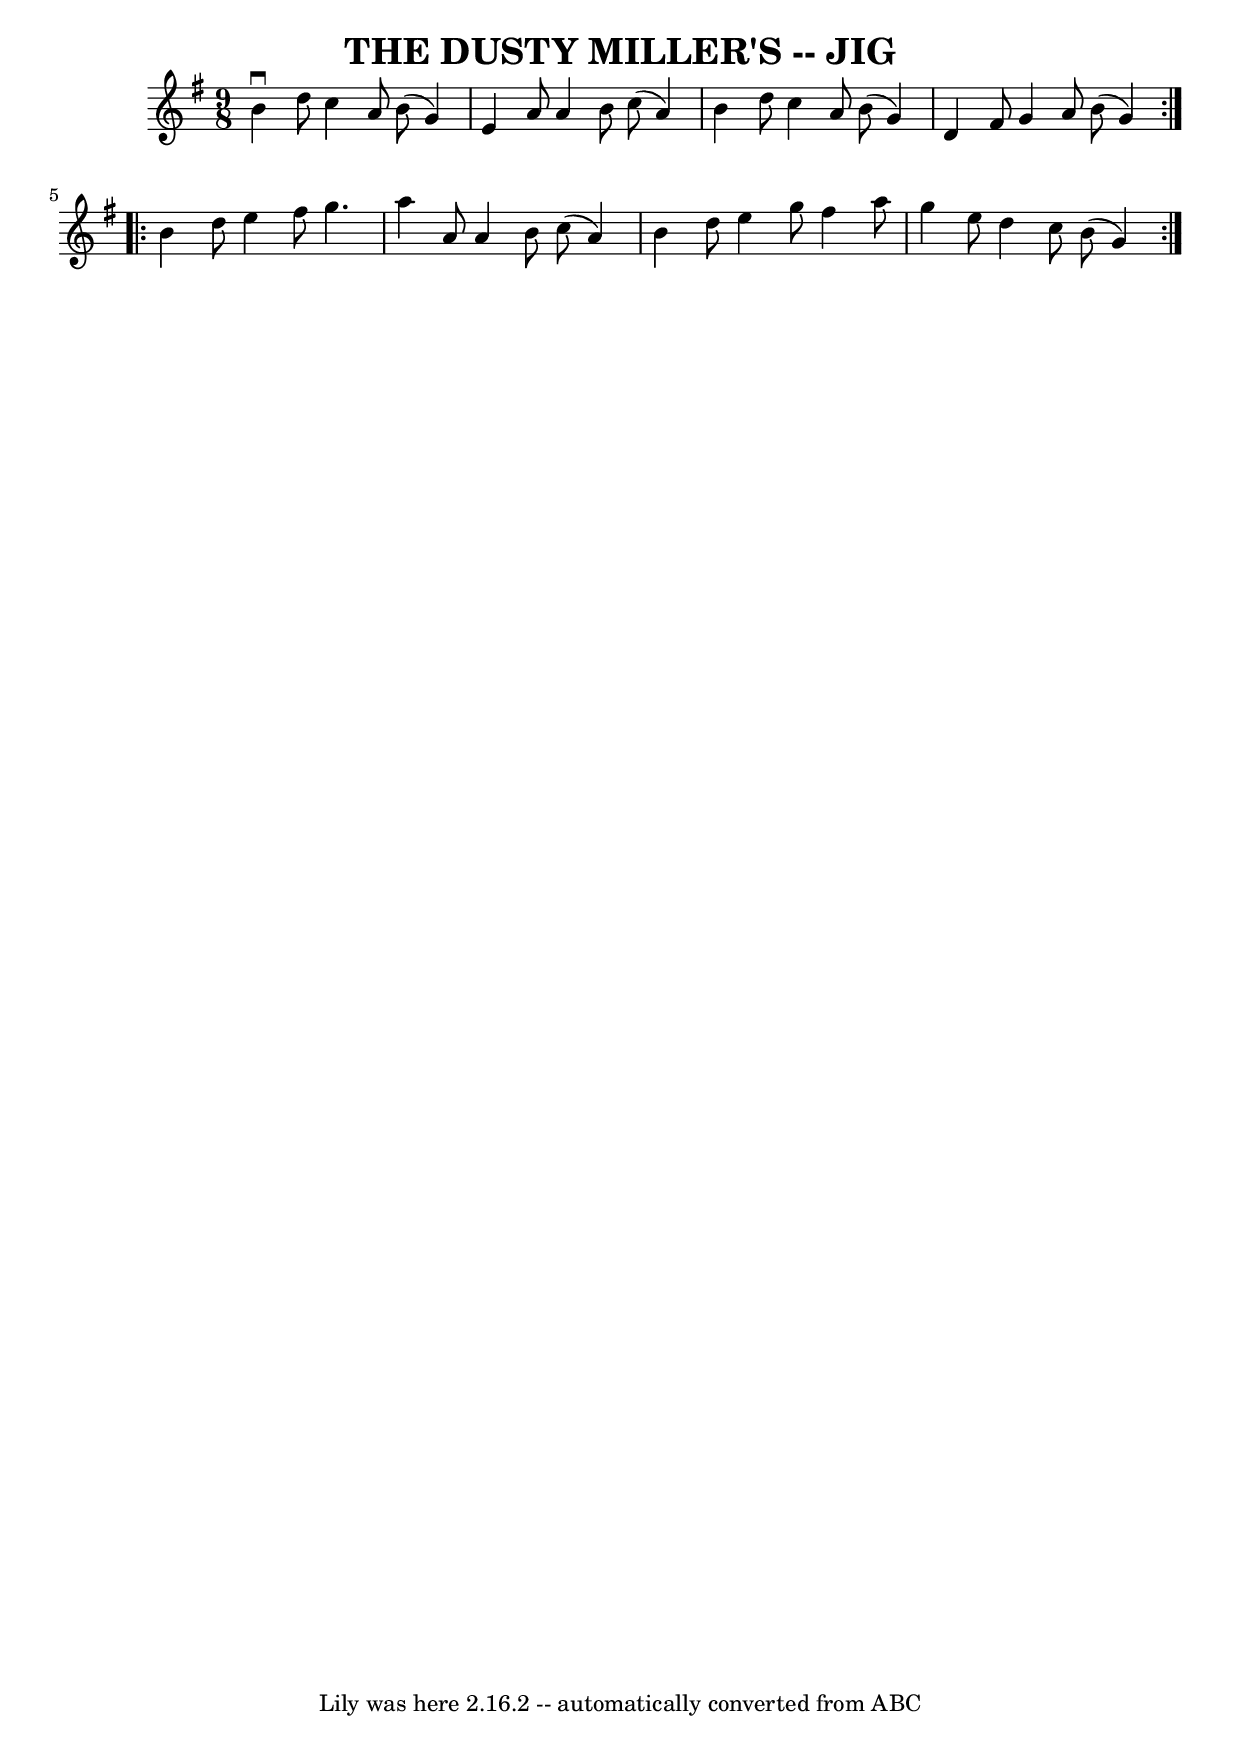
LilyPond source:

\version "2.7.40"
\include "Mammoth.ily"
\header {
	%% book = "Ryan's Mammoth Collection of Fiddle Tunes"
	crossRefNumber = "1"
	footnotes = ""
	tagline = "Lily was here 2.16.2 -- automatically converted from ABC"
	title = "THE DUSTY MILLER'S -- JIG"
}
voicedefault =  {


\repeat volta 2 {
\time 9/8 \key g \major b'4^\downbow d''8 c''4 a'8 b'8 (g'4  
-)   |
 e'4 a'8 a'4 b'8 c''8 (a'4)   |
 b'4   
 d''8 c''4 a'8 b'8 (g'4)   |
 d'4 fis'8 g'4 a'8 
 b'8 (g'4)   }     \repeat volta 2 { b'4 d''8 e''4 fis''8    
g''4.    |
 a''4 a'8 a'4 b'8 c''8 (a'4)   |
   
b'4 d''8 e''4 g''8 fis''4 a''8    |
 g''4 e''8    
d''4 c''8 b'8 (g'4)   }   
}

\score{
    <<

	\context Staff="default"
	{
	    \voicedefault 
	}

    >>
	\layout {
	}
	\midi {}
}
